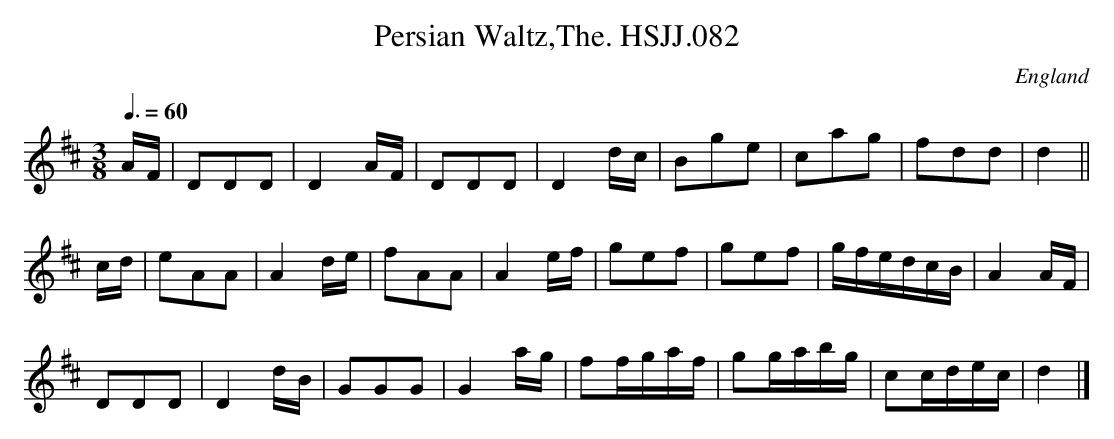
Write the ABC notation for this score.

X:1
T:Persian Waltz,The. HSJJ.082
M:3/8
L:1/8
Q:3/8=60
O:England
K:D
A/F/|DDD|D2A/F/|DDD|D2d/c/|Bge|cag|fdd|d2||
c/d/|eAA|A2d/e/|fAA|A2e/f/|gef|gef|g/f/e/d/c/B/|A2A/F/|
DDD|D2d/B/|GGG|G2a/g/|ff/g/a/f/|gg/a/b/g/|cc/d/e/c/|d2|]
